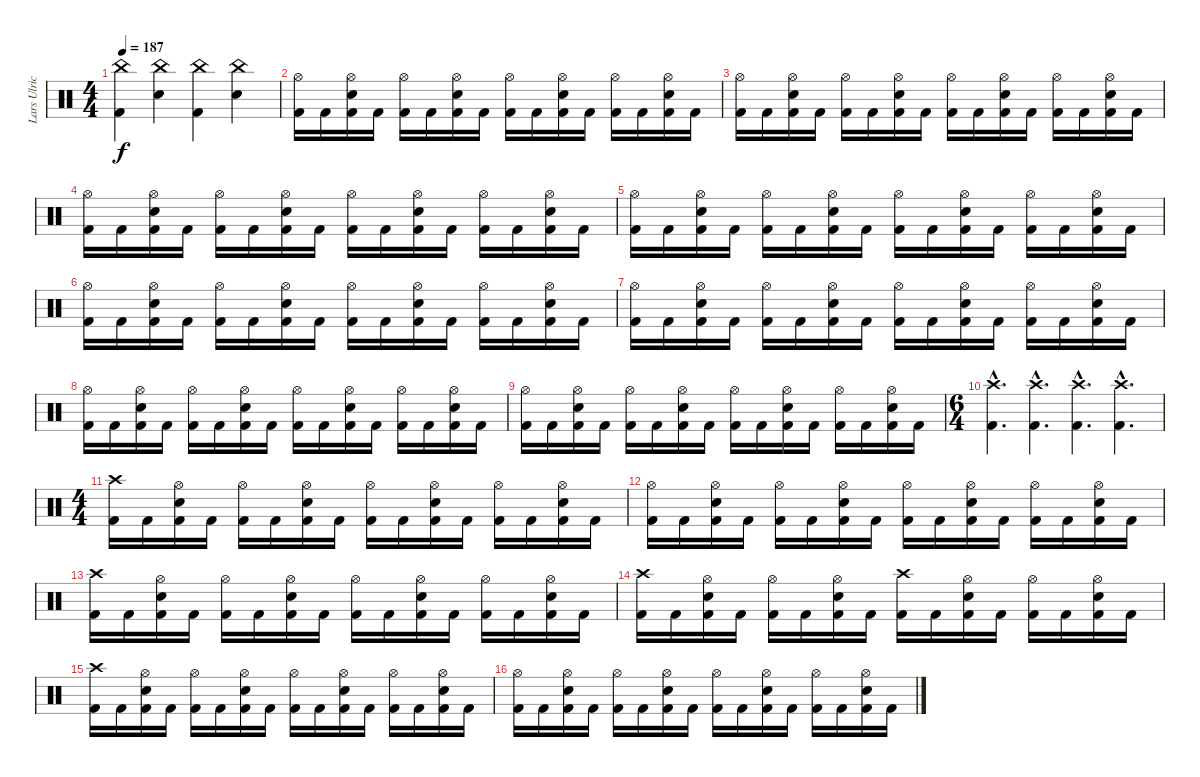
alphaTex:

\track ("Lars Ulrich" "Lars Ulric") {instrument percussion}
\staff {score}
\articulation defaults
\ts (4 4)
\tempo 187
\clef neutral
\ks c
("China (hit)" "Kick (hit) 2").4{dy f} ("China (hit)" "Electric Snare (hit)").4 ("China (hit)" "Kick (hit) 2").4 ("China (hit)" "Electric Snare (hit)").4 |
("Hi-Hat (open)" "Kick (hit) 2").16 "Kick (hit) 2".16 ("Hi-Hat (open)" "Electric Snare (hit)" "Kick (hit) 2").16 "Kick (hit) 2".16 ("Hi-Hat (open)" "Kick (hit) 2").16 "Kick (hit) 2".16 ("Hi-Hat (open)" "Electric Snare (hit)" "Kick (hit) 2").16 "Kick (hit) 2".16 ("Hi-Hat (open)" "Kick (hit) 2").16 "Kick (hit) 2".16 ("Hi-Hat (open)" "Electric Snare (hit)" "Kick (hit) 2").16 "Kick (hit) 2".16 ("Hi-Hat (open)" "Kick (hit) 2").16 "Kick (hit) 2".16 ("Hi-Hat (open)" "Electric Snare (hit)" "Kick (hit) 2").16 "Kick (hit) 2".16 |
("Hi-Hat (open)" "Kick (hit) 2").16 "Kick (hit) 2".16 ("Hi-Hat (open)" "Electric Snare (hit)" "Kick (hit) 2").16 "Kick (hit) 2".16 ("Hi-Hat (open)" "Kick (hit) 2").16 "Kick (hit) 2".16 ("Hi-Hat (open)" "Electric Snare (hit)" "Kick (hit) 2").16 "Kick (hit) 2".16 ("Hi-Hat (open)" "Kick (hit) 2").16 "Kick (hit) 2".16 ("Hi-Hat (open)" "Electric Snare (hit)" "Kick (hit) 2").16 "Kick (hit) 2".16 ("Hi-Hat (open)" "Kick (hit) 2").16 "Kick (hit) 2".16 ("Hi-Hat (open)" "Electric Snare (hit)" "Kick (hit) 2").16 "Kick (hit) 2".16 |
("Hi-Hat (open)" "Kick (hit) 2").16 "Kick (hit) 2".16 ("Hi-Hat (open)" "Electric Snare (hit)" "Kick (hit) 2").16 "Kick (hit) 2".16 ("Hi-Hat (open)" "Kick (hit) 2").16 "Kick (hit) 2".16 ("Hi-Hat (open)" "Electric Snare (hit)" "Kick (hit) 2").16 "Kick (hit) 2".16 ("Hi-Hat (open)" "Kick (hit) 2").16 "Kick (hit) 2".16 ("Hi-Hat (open)" "Electric Snare (hit)" "Kick (hit) 2").16 "Kick (hit) 2".16 ("Hi-Hat (open)" "Kick (hit) 2").16 "Kick (hit) 2".16 ("Hi-Hat (open)" "Electric Snare (hit)" "Kick (hit) 2").16 "Kick (hit) 2".16 |
("Hi-Hat (open)" "Kick (hit) 2").16 "Kick (hit) 2".16 ("Hi-Hat (open)" "Electric Snare (hit)" "Kick (hit) 2").16 "Kick (hit) 2".16 ("Hi-Hat (open)" "Kick (hit) 2").16 "Kick (hit) 2".16 ("Hi-Hat (open)" "Electric Snare (hit)" "Kick (hit) 2").16 "Kick (hit) 2".16 ("Hi-Hat (open)" "Kick (hit) 2").16 "Kick (hit) 2".16 ("Hi-Hat (open)" "Electric Snare (hit)" "Kick (hit) 2").16 "Kick (hit) 2".16 ("Hi-Hat (open)" "Kick (hit) 2").16 "Kick (hit) 2".16 ("Hi-Hat (open)" "Electric Snare (hit)" "Kick (hit) 2").16 "Kick (hit) 2".16 |
("Hi-Hat (open)" "Kick (hit) 2").16 "Kick (hit) 2".16 ("Hi-Hat (open)" "Electric Snare (hit)" "Kick (hit) 2").16 "Kick (hit) 2".16 ("Hi-Hat (open)" "Kick (hit) 2").16 "Kick (hit) 2".16 ("Hi-Hat (open)" "Electric Snare (hit)" "Kick (hit) 2").16 "Kick (hit) 2".16 ("Hi-Hat (open)" "Kick (hit) 2").16 "Kick (hit) 2".16 ("Hi-Hat (open)" "Electric Snare (hit)" "Kick (hit) 2").16 "Kick (hit) 2".16 ("Hi-Hat (open)" "Kick (hit) 2").16 "Kick (hit) 2".16 ("Hi-Hat (open)" "Electric Snare (hit)" "Kick (hit) 2").16 "Kick (hit) 2".16 |
("Hi-Hat (open)" "Kick (hit) 2").16 "Kick (hit) 2".16 ("Hi-Hat (open)" "Electric Snare (hit)" "Kick (hit) 2").16 "Kick (hit) 2".16 ("Hi-Hat (open)" "Kick (hit) 2").16 "Kick (hit) 2".16 ("Hi-Hat (open)" "Electric Snare (hit)" "Kick (hit) 2").16 "Kick (hit) 2".16 ("Hi-Hat (open)" "Kick (hit) 2").16 "Kick (hit) 2".16 ("Hi-Hat (open)" "Electric Snare (hit)" "Kick (hit) 2").16 "Kick (hit) 2".16 ("Hi-Hat (open)" "Kick (hit) 2").16 "Kick (hit) 2".16 ("Hi-Hat (open)" "Electric Snare (hit)" "Kick (hit) 2").16 "Kick (hit) 2".16 |
("Hi-Hat (open)" "Kick (hit) 2").16 "Kick (hit) 2".16 ("Hi-Hat (open)" "Electric Snare (hit)" "Kick (hit) 2").16 "Kick (hit) 2".16 ("Hi-Hat (open)" "Kick (hit) 2").16 "Kick (hit) 2".16 ("Hi-Hat (open)" "Electric Snare (hit)" "Kick (hit) 2").16 "Kick (hit) 2".16 ("Hi-Hat (open)" "Kick (hit) 2").16 "Kick (hit) 2".16 ("Hi-Hat (open)" "Electric Snare (hit)" "Kick (hit) 2").16 "Kick (hit) 2".16 ("Hi-Hat (open)" "Kick (hit) 2").16 "Kick (hit) 2".16 ("Hi-Hat (open)" "Electric Snare (hit)" "Kick (hit) 2").16 "Kick (hit) 2".16 |
("Hi-Hat (open)" "Kick (hit) 2").16 "Kick (hit) 2".16 ("Hi-Hat (open)" "Electric Snare (hit)" "Kick (hit) 2").16 "Kick (hit) 2".16 ("Hi-Hat (open)" "Kick (hit) 2").16 "Kick (hit) 2".16 ("Hi-Hat (open)" "Electric Snare (hit)" "Kick (hit) 2").16 "Kick (hit) 2".16 ("Hi-Hat (open)" "Kick (hit) 2").16 "Kick (hit) 2".16 ("Hi-Hat (open)" "Electric Snare (hit)" "Kick (hit) 2").16 "Kick (hit) 2".16 ("Hi-Hat (open)" "Kick (hit) 2").16 "Kick (hit) 2".16 ("Hi-Hat (open)" "Electric Snare (hit)" "Kick (hit) 2").16 "Kick (hit) 2".16 |
\ts (6 4)
("Crash high (hit)"{hac} "Kick (hit) 2"{hac}).4{d} ("Crash high (hit)"{hac} "Kick (hit) 2"{hac}).4{d} ("Crash high (hit)"{hac} "Kick (hit) 2"{hac}).4{d} ("Crash high (hit)"{hac} "Kick (hit) 2"{hac}).4{d} |
\ts (4 4)
("Crash high (hit)" "Kick (hit) 2").16 "Kick (hit) 2".16 ("Hi-Hat (open)" "Electric Snare (hit)" "Kick (hit) 2").16 "Kick (hit) 2".16 ("Hi-Hat (open)" "Kick (hit) 2").16 "Kick (hit) 2".16 ("Hi-Hat (open)" "Electric Snare (hit)" "Kick (hit) 2").16 "Kick (hit) 2".16 ("Hi-Hat (open)" "Kick (hit) 2").16 "Kick (hit) 2".16 ("Hi-Hat (open)" "Electric Snare (hit)" "Kick (hit) 2").16 "Kick (hit) 2".16 ("Hi-Hat (open)" "Kick (hit) 2").16 "Kick (hit) 2".16 ("Hi-Hat (open)" "Electric Snare (hit)" "Kick (hit) 2").16 "Kick (hit) 2".16 |
("Hi-Hat (open)" "Kick (hit) 2").16 "Kick (hit) 2".16 ("Hi-Hat (open)" "Electric Snare (hit)" "Kick (hit) 2").16 "Kick (hit) 2".16 ("Hi-Hat (open)" "Kick (hit) 2").16 "Kick (hit) 2".16 ("Hi-Hat (open)" "Electric Snare (hit)" "Kick (hit) 2").16 "Kick (hit) 2".16 ("Hi-Hat (open)" "Kick (hit) 2").16 "Kick (hit) 2".16 ("Hi-Hat (open)" "Electric Snare (hit)" "Kick (hit) 2").16 "Kick (hit) 2".16 ("Hi-Hat (open)" "Kick (hit) 2").16 "Kick (hit) 2".16 ("Hi-Hat (open)" "Electric Snare (hit)" "Kick (hit) 2").16 "Kick (hit) 2".16 |
("Crash high (hit)" "Kick (hit) 2").16 "Kick (hit) 2".16 ("Hi-Hat (open)" "Electric Snare (hit)" "Kick (hit) 2").16 "Kick (hit) 2".16 ("Hi-Hat (open)" "Kick (hit) 2").16 "Kick (hit) 2".16 ("Hi-Hat (open)" "Electric Snare (hit)" "Kick (hit) 2").16 "Kick (hit) 2".16 ("Hi-Hat (open)" "Kick (hit) 2").16 "Kick (hit) 2".16 ("Hi-Hat (open)" "Electric Snare (hit)" "Kick (hit) 2").16 "Kick (hit) 2".16 ("Hi-Hat (open)" "Kick (hit) 2").16 "Kick (hit) 2".16 ("Hi-Hat (open)" "Electric Snare (hit)" "Kick (hit) 2").16 "Kick (hit) 2".16 |
("Crash high (hit)" "Kick (hit) 2").16 "Kick (hit) 2".16 ("Hi-Hat (open)" "Electric Snare (hit)" "Kick (hit) 2").16 "Kick (hit) 2".16 ("Hi-Hat (open)" "Kick (hit) 2").16 "Kick (hit) 2".16 ("Hi-Hat (open)" "Electric Snare (hit)" "Kick (hit) 2").16 "Kick (hit) 2".16 ("Crash high (hit)" "Kick (hit) 2").16 "Kick (hit) 2".16 ("Hi-Hat (open)" "Electric Snare (hit)" "Kick (hit) 2").16 "Kick (hit) 2".16 ("Hi-Hat (open)" "Kick (hit) 2").16 "Kick (hit) 2".16 ("Hi-Hat (open)" "Electric Snare (hit)" "Kick (hit) 2").16 "Kick (hit) 2".16 |
("Crash high (hit)" "Kick (hit) 2").16 "Kick (hit) 2".16 ("Hi-Hat (open)" "Electric Snare (hit)" "Kick (hit) 2").16 "Kick (hit) 2".16 ("Hi-Hat (open)" "Kick (hit) 2").16 "Kick (hit) 2".16 ("Hi-Hat (open)" "Electric Snare (hit)" "Kick (hit) 2").16 "Kick (hit) 2".16 ("Hi-Hat (open)" "Kick (hit) 2").16 "Kick (hit) 2".16 ("Hi-Hat (open)" "Electric Snare (hit)" "Kick (hit) 2").16 "Kick (hit) 2".16 ("Hi-Hat (open)" "Kick (hit) 2").16 "Kick (hit) 2".16 ("Hi-Hat (open)" "Electric Snare (hit)" "Kick (hit) 2").16 "Kick (hit) 2".16 |
("Hi-Hat (open)" "Kick (hit) 2").16 "Kick (hit) 2".16 ("Hi-Hat (open)" "Electric Snare (hit)" "Kick (hit) 2").16 "Kick (hit) 2".16 ("Hi-Hat (open)" "Kick (hit) 2").16 "Kick (hit) 2".16 ("Hi-Hat (open)" "Electric Snare (hit)" "Kick (hit) 2").16 "Kick (hit) 2".16 ("Hi-Hat (open)" "Kick (hit) 2").16 "Kick (hit) 2".16 ("Hi-Hat (open)" "Electric Snare (hit)" "Kick (hit) 2").16 "Kick (hit) 2".16 ("Hi-Hat (open)" "Kick (hit) 2").16 "Kick (hit) 2".16 ("Hi-Hat (open)" "Electric Snare (hit)" "Kick (hit) 2").16 "Kick (hit) 2".16
